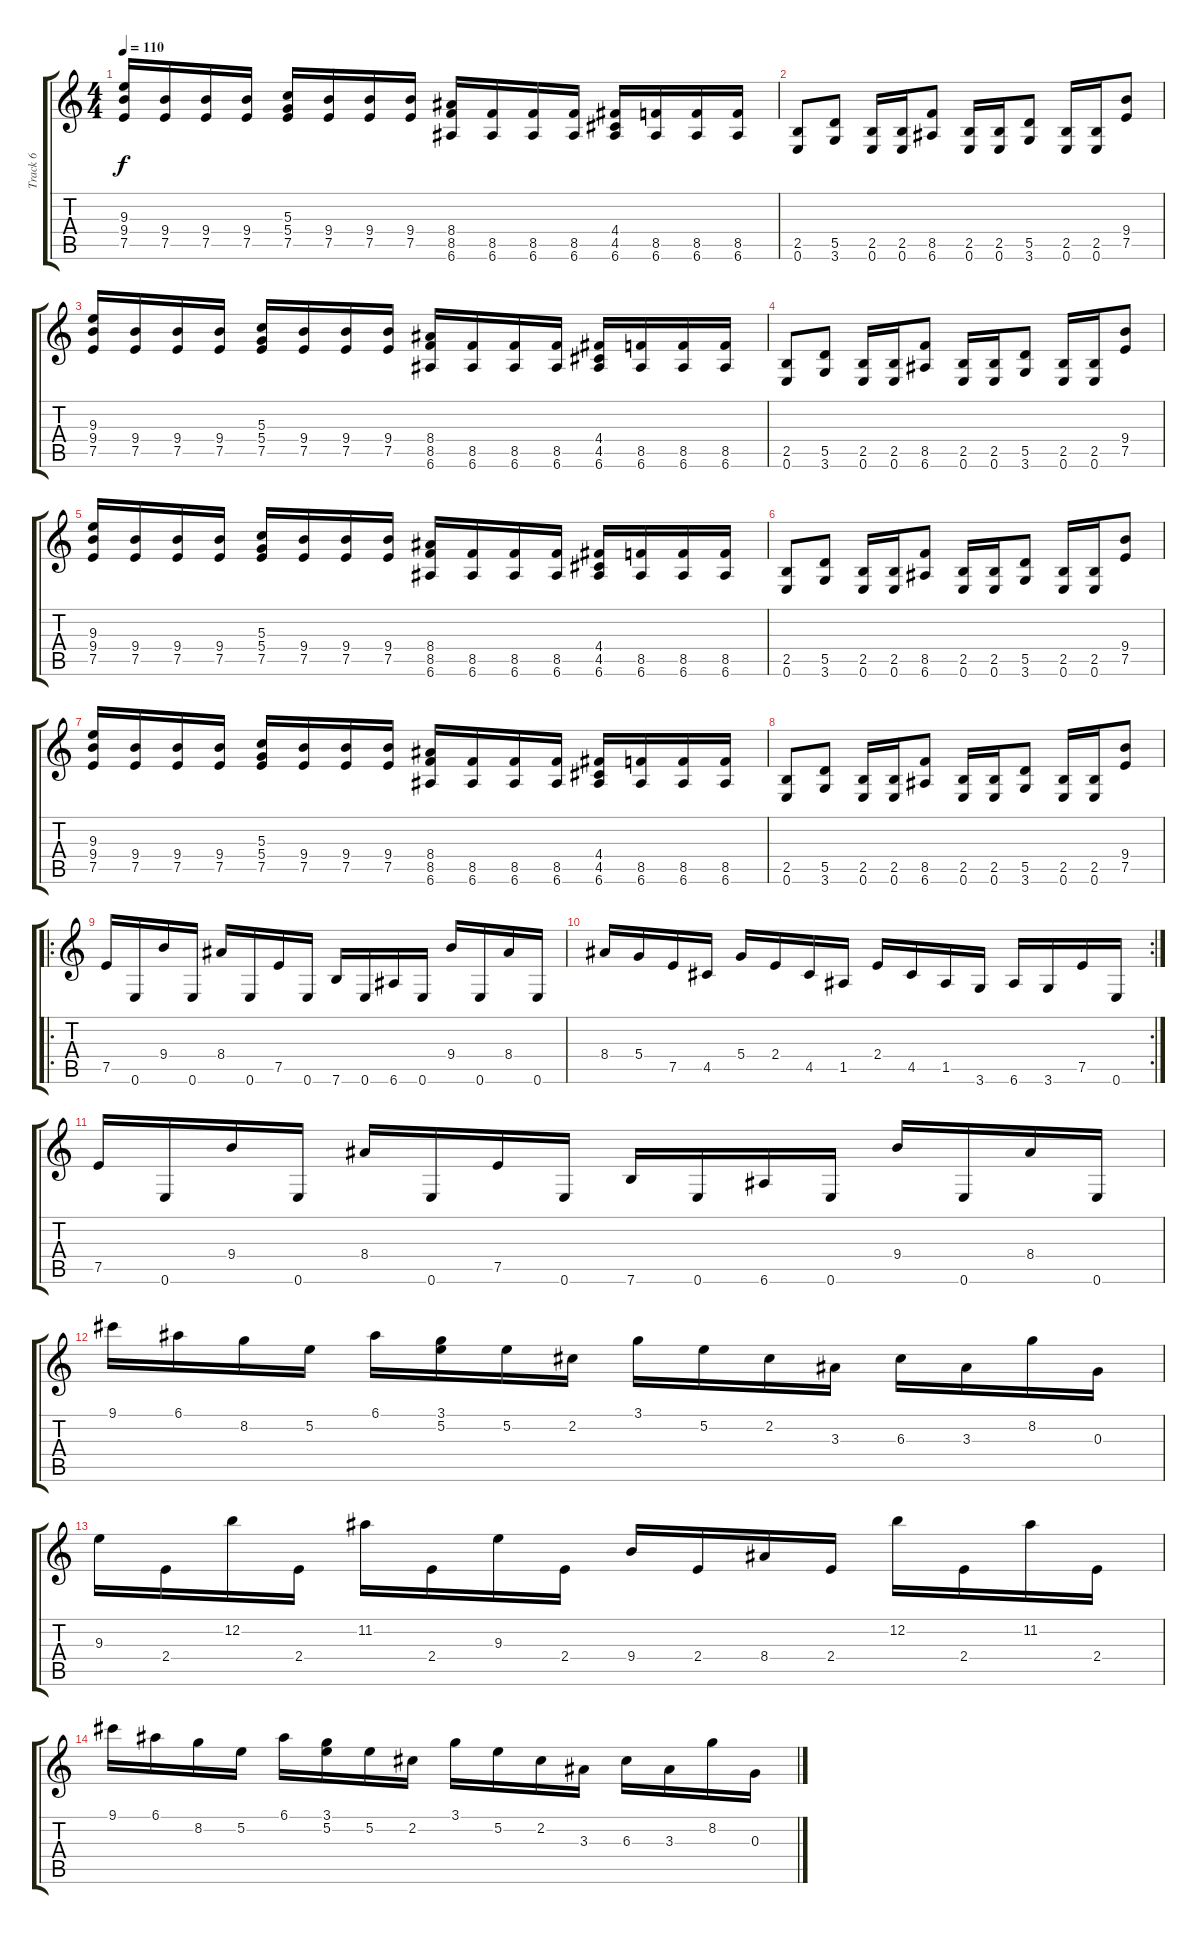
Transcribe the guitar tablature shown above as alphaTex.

\track ("Track 6" "Track 6") {instrument distortionguitar}
\staff {score tabs}
\tuning (E4 B3 G3 D3 A2 E2) {hide}
\ts (4 4)
\tempo 110
\clef g2
\ks c
(9.3 9.4 7.5).16{dy f} (9.4 7.5).16 (9.4 7.5).16 (9.4 7.5).16 (5.3 5.4 7.5).16 (9.4 7.5).16 (9.4 7.5).16 (9.4 7.5).16 (8.4 8.5 6.6).16 (8.5 6.6).16 (8.5 6.6).16 (8.5 6.6).16 (4.4 4.5 6.6).16 (8.5 6.6).16 (8.5 6.6).16 (8.5 6.6).16 |
(2.5 0.6).8 (5.5 3.6).8 (2.5 0.6).16 (2.5 0.6).16 (8.5 6.6).8 (2.5 0.6).16 (2.5 0.6).16 (5.5 3.6).8 (2.5 0.6).16 (2.5 0.6).16 (9.4 7.5).8 |
(9.3 9.4 7.5).16 (9.4 7.5).16 (9.4 7.5).16 (9.4 7.5).16 (5.3 5.4 7.5).16 (9.4 7.5).16 (9.4 7.5).16 (9.4 7.5).16 (8.4 8.5 6.6).16 (8.5 6.6).16 (8.5 6.6).16 (8.5 6.6).16 (4.4 4.5 6.6).16 (8.5 6.6).16 (8.5 6.6).16 (8.5 6.6).16 |
(2.5 0.6).8 (5.5 3.6).8 (2.5 0.6).16 (2.5 0.6).16 (8.5 6.6).8 (2.5 0.6).16 (2.5 0.6).16 (5.5 3.6).8 (2.5 0.6).16 (2.5 0.6).16 (9.4 7.5).8 |
(9.3 9.4 7.5).16 (9.4 7.5).16 (9.4 7.5).16 (9.4 7.5).16 (5.3 5.4 7.5).16 (9.4 7.5).16 (9.4 7.5).16 (9.4 7.5).16 (8.4 8.5 6.6).16 (8.5 6.6).16 (8.5 6.6).16 (8.5 6.6).16 (4.4 4.5 6.6).16 (8.5 6.6).16 (8.5 6.6).16 (8.5 6.6).16 |
(2.5 0.6).8 (5.5 3.6).8 (2.5 0.6).16 (2.5 0.6).16 (8.5 6.6).8 (2.5 0.6).16 (2.5 0.6).16 (5.5 3.6).8 (2.5 0.6).16 (2.5 0.6).16 (9.4 7.5).8 |
(9.3 9.4 7.5).16 (9.4 7.5).16 (9.4 7.5).16 (9.4 7.5).16 (5.3 5.4 7.5).16 (9.4 7.5).16 (9.4 7.5).16 (9.4 7.5).16 (8.4 8.5 6.6).16 (8.5 6.6).16 (8.5 6.6).16 (8.5 6.6).16 (4.4 4.5 6.6).16 (8.5 6.6).16 (8.5 6.6).16 (8.5 6.6).16 |
(2.5 0.6).8 (5.5 3.6).8 (2.5 0.6).16 (2.5 0.6).16 (8.5 6.6).8 (2.5 0.6).16 (2.5 0.6).16 (5.5 3.6).8 (2.5 0.6).16 (2.5 0.6).16 (9.4 7.5).8 |
\ro
7.5.16 0.6.16 9.4.16 0.6.16 8.4.16 0.6.16 7.5.16 0.6.16 7.6.16 0.6.16 6.6.16 0.6.16 9.4.16 0.6.16 8.4.16 0.6.16 |
\rc 2
8.4.16 5.4.16 7.5.16 4.5.16 5.4.16 2.4.16 4.5.16 1.5.16 2.4.16 4.5.16 1.5.16 3.6.16 6.6.16 3.6.16 7.5.16 0.6.16 |
7.5.16 0.6.16 9.4.16 0.6.16 8.4.16 0.6.16 7.5.16 0.6.16 7.6.16 0.6.16 6.6.16 0.6.16 9.4.16 0.6.16 8.4.16 0.6.16 |
9.1.16 6.1.16 8.2.16 5.2.16 6.1.16 (3.1 5.2).16 5.2.16 2.2.16 3.1.16 5.2.16 2.2.16 3.3.16 6.3.16 3.3.16 8.2.16 0.3.16 |
9.3.16 2.4.16 12.2.16 2.4.16 11.2.16 2.4.16 9.3.16 2.4.16 9.4.16 2.4.16 8.4.16 2.4.16 12.2.16 2.4.16 11.2.16 2.4.16 |
9.1.16 6.1.16 8.2.16 5.2.16 6.1.16 (3.1 5.2).16 5.2.16 2.2.16 3.1.16 5.2.16 2.2.16 3.3.16 6.3.16 3.3.16 8.2.16 0.3.16
